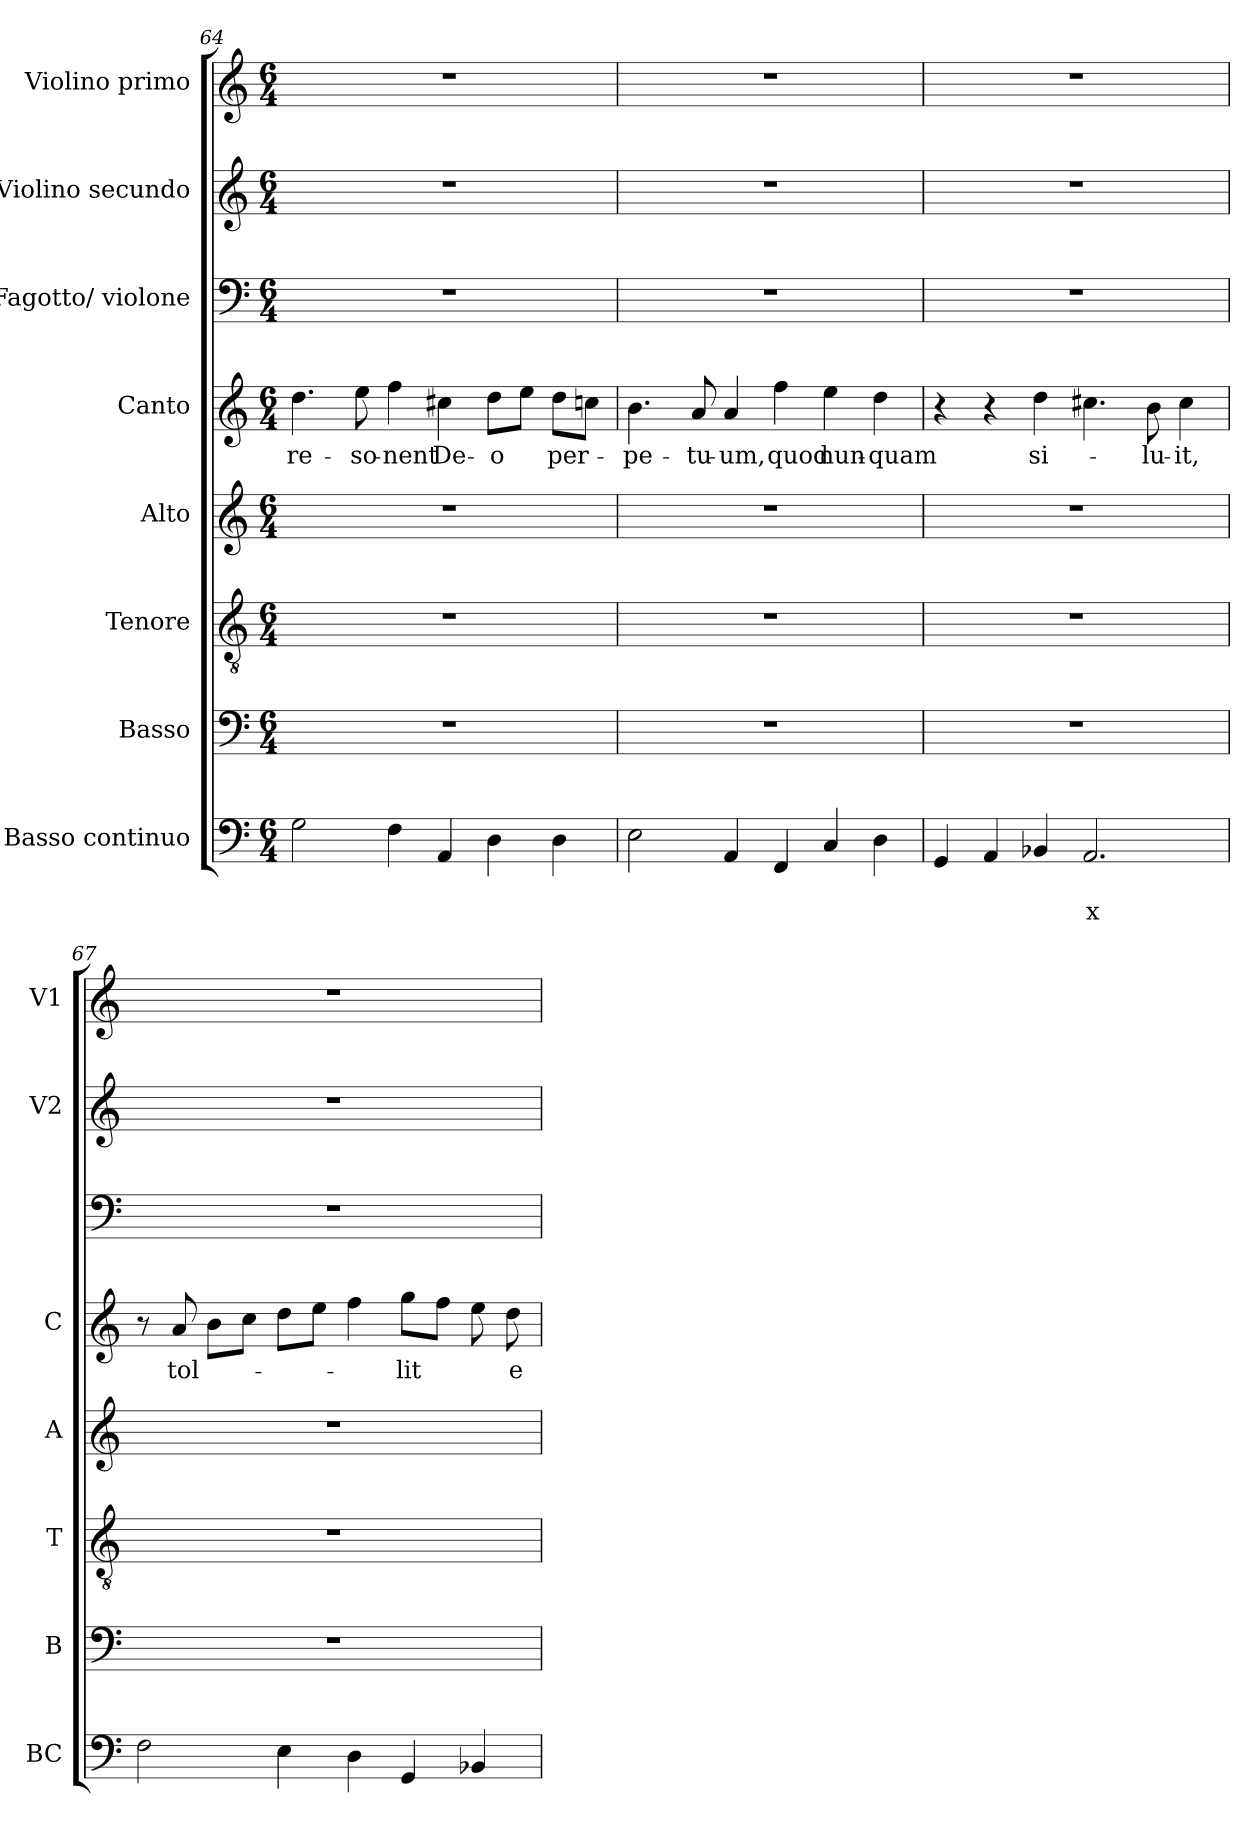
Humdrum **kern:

**kern	**text	**text	**kern	**kern	**kern	**kern	**text	**kern	**kern	**kern
*part8	*part8	*part8	*part7	*part6	*part5	*part4	*part4	*part3	*part2	*part1
*staff8	*staff8	*staff8	*staff7	*staff6	*staff5	*staff4	*staff4	*staff3	*staff2	*staff1
*I"Basso continuo	*	*	*I"Basso	*I"Tenore	*I"Alto	*I"Canto	*	*I"Fagotto/ violone	*I"Violino secundo	*I"Violino primo
*I'BC	*	*	*I'B	*I'T	*I'A	*I'C	*	*	*I'V2	*I'V1
!!LO:PB:g=z
*clefF4	*	*	*clefF4	*clefGv2	*clefG2	*clefG2	*	*clefF4	*clefG2	*clefG2
*k[]	*	*	*k[]	*k[]	*k[]	*k[]	*	*k[]	*k[]	*k[]
*C:	*	*	*C:	*C:	*C:	*C:	*	*C:	*C:	*C:
*M6/4	*	*	*M6/4	*M6/4	*M6/4	*M6/4	*	*M6/4	*M6/4	*M6/4
=64	=64	=64	=64	=64	=64	=64	=64	=64	=64	=64
!	!	!	!	!	!	!	!LO:LY:b	!	!	!
2G\	.	.	1.r	1.r	1.r	4.dd\	re-	1.r	1.r	1.r
!	!	!	!	!	!	!	!LO:LY:b	!	!	!
.	.	.	.	.	.	8ee\	-so-	.	.	.
!	!	!	!	!	!	!	!LO:LY:b	!	!	!
4F\	.	.	.	.	.	4ff\	-nent	.	.	.
!	!	!	!	!	!	!	!LO:LY:b	!	!	!
4AA/	.	.	.	.	.	4cc#X\	De-	.	.	.
!	!	!	!	!	!	!	!LO:LY:b	!	!	!
4D\	.	.	.	.	.	8dd\L	-o	.	.	.
.	.	.	.	.	.	8ee\J	.	.	.	.
!	!	!	!	!	!	!	!LO:LY:b	!	!	!
4D\	.	.	.	.	.	8dd\L	per-	.	.	.
.	.	.	.	.	.	8ccn\J	.	.	.	.
=65	=65	=65	=65	=65	=65	=65	=65	=65	=65	=65
!	!	!	!	!	!	!	!LO:LY:b	!	!	!
2E\	.	.	1.r	1.r	1.r	4.b\	-pe-	1.r	1.r	1.r
!	!	!	!	!	!	!	!LO:LY:b	!	!	!
.	.	.	.	.	.	8a/	-tu-	.	.	.
!	!	!	!	!	!	!	!LO:LY:b	!	!	!
4AA/	.	.	.	.	.	4a/	-um,	.	.	.
!	!	!	!	!	!	!	!LO:LY:b	!	!	!
4FF/	.	.	.	.	.	4ff\	quod	.	.	.
!	!	!	!	!	!	!	!LO:LY:b	!	!	!
4C/	.	.	.	.	.	4ee\	nun-	.	.	.
!	!	!	!	!	!	!	!LO:LY:b	!	!	!
4D\	.	.	.	.	.	4dd\	-quam	.	.	.
=66	=66	=66	=66	=66	=66	=66	=66	=66	=66	=66
4GG/	.	.	1.r	1.r	1.r	4r	.	1.r	1.r	1.r
4AA/	.	.	.	.	.	4r	.	.	.	.
!	!	!	!	!	!	!	!LO:LY:b	!	!	!
4BB-X/	.	.	.	.	.	4dd\	si-	.	.	.
!	!	!LO:LY:b	!	!	!	!	!	!	!	!
2.AA/	.	x	.	.	.	4.cc#X\	.	.	.	.
!	!	!	!	!	!	!	!LO:LY:b	!	!	!
.	.	.	.	.	.	8b\	-lu-	.	.	.
!	!	!	!	!	!	!	!LO:LY:b	!	!	!
.	.	.	.	.	.	4cc#\	-it,	.	.	.
=67	=67	=67	=67	=67	=67	=67	=67	=67	=67	=67
2F\	.	.	1.r	1.r	1.r	8r	.	1.r	1.r	1.r
!	!	!	!	!	!	!	!LO:LY:b	!	!	!
.	.	.	.	.	.	8a/	tol-	.	.	.
.	.	.	.	.	.	8b\L	.	.	.	.
.	.	.	.	.	.	8cc\J	.	.	.	.
4E\	.	.	.	.	.	8dd\L	.	.	.	.
.	.	.	.	.	.	8ee\J	.	.	.	.
4D\	.	.	.	.	.	4ff\	.	.	.	.
!	!	!	!	!	!	!	!LO:LY:b	!	!	!
4GG/	.	.	.	.	.	8gg\L	-lit	.	.	.
.	.	.	.	.	.	8ff\J	.	.	.	.
4BB-X/	.	.	.	.	.	8ee\	.	.	.	.
!	!	!	!	!	!	!	!LO:LY:b	!	!	!
.	.	.	.	.	.	8dd\	e-	.	.	.
=	=	=	=	=	=	=	=	=	=	=
*-	*-	*-	*-	*-	*-	*-	*-	*-	*-	*-
